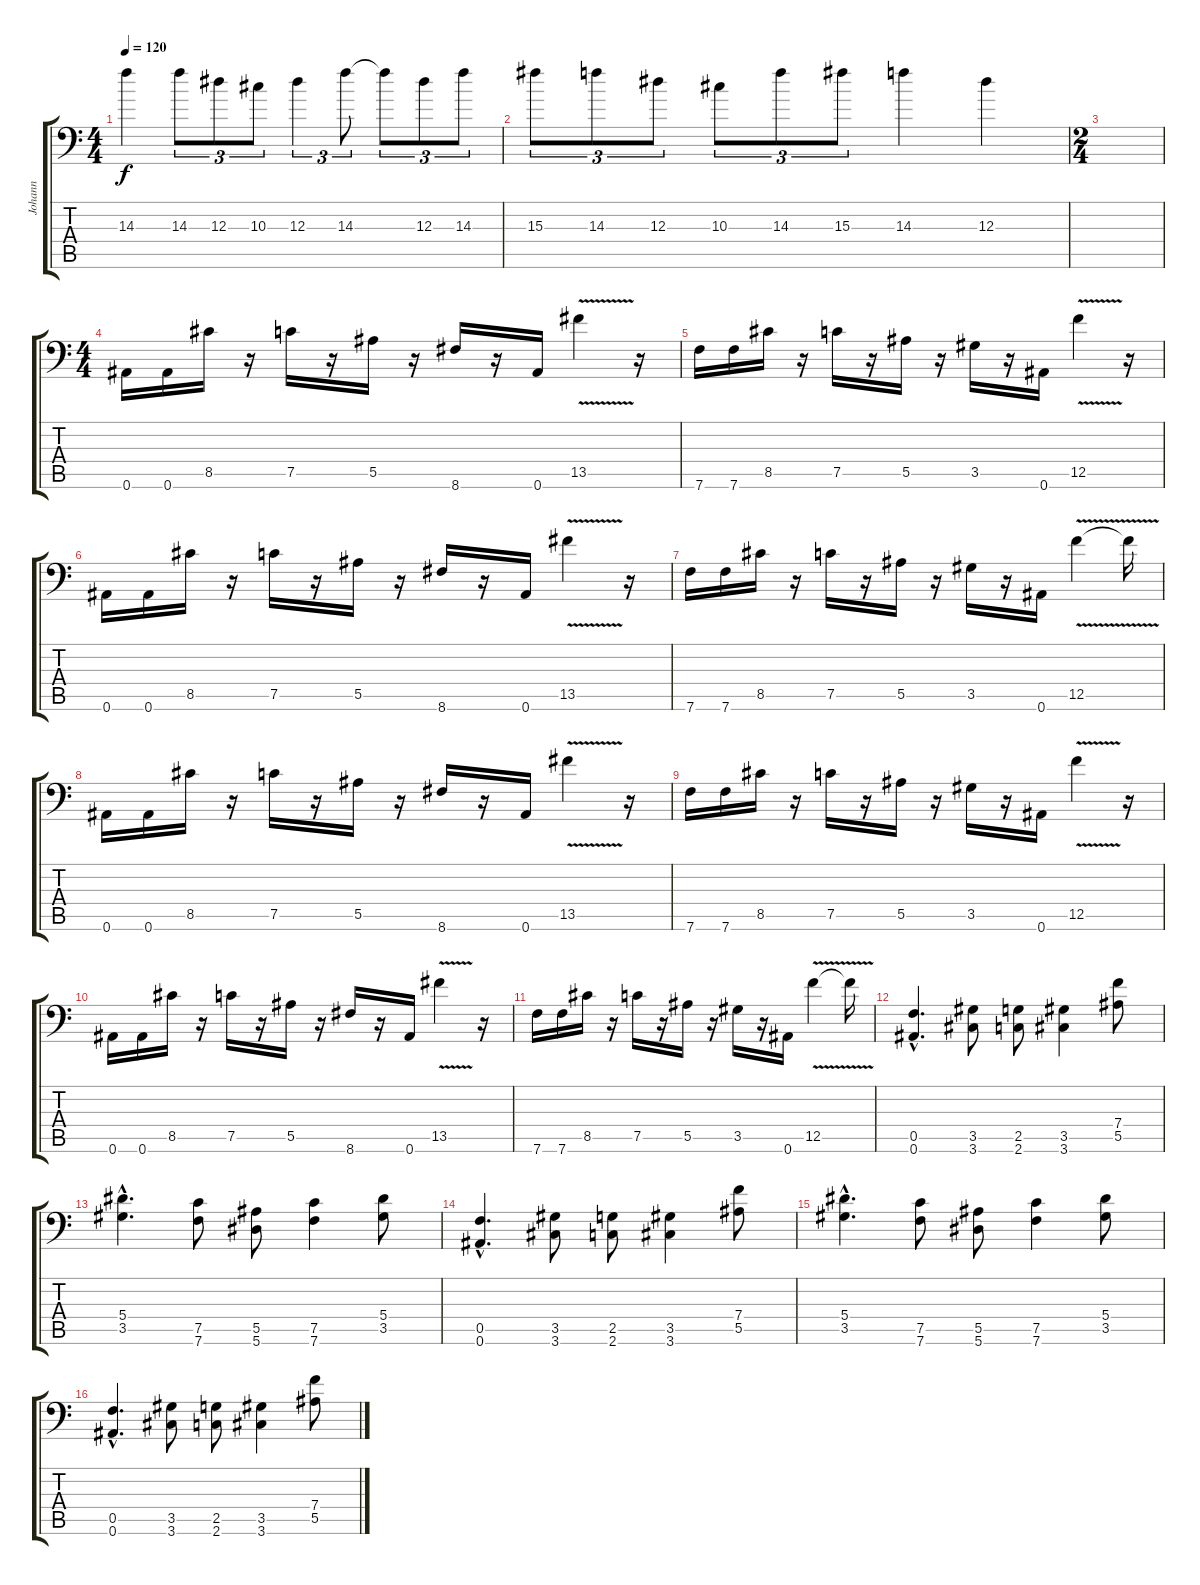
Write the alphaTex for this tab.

\track ("Johann" "Johann") {instrument distortionguitar}
\staff {score tabs}
\tuning (C4 G3 Eb3 Bb2 F2 Bb1) {hide}
\ts (4 4)
\tempo 120
\clef f4
\ks c
14.3.4{dy f} 14.3.8{tu (3 2)} 12.3.8{tu (3 2)} 10.3.8{tu (3 2)} 12.3.4{tu (3 2)} 14.3.8{tu (3 2)} 14.3{t}.8{tu (3 2)} 12.3.8{tu (3 2)} 14.3.8{tu (3 2)} |
15.3.8{tu (3 2)} 14.3.8{tu (3 2)} 12.3.8{tu (3 2)} 10.3.8{tu (3 2)} 14.3.8{tu (3 2)} 15.3.8{tu (3 2)} 14.3.4 12.3.4 |
\ts (2 4)
|
\ts (4 4)
0.6.16{instrument distortionguitar} 0.6.16 8.5.16 r.16 7.5.16 r.16 5.5.16 r.16 8.6.16 r.16 0.6.16 13.5{v}.4{instrument guitarharmonics} r.16 |
7.6.16{instrument distortionguitar} 7.6.16 8.5.16 r.16 7.5.16 r.16 5.5.16 r.16 3.5.16 r.16 0.6.16 12.5{v}.4{instrument guitarharmonics} r.16 |
0.6.16{instrument distortionguitar} 0.6.16 8.5.16 r.16 7.5.16 r.16 5.5.16 r.16 8.6.16 r.16 0.6.16 13.5{v}.4{instrument guitarharmonics} r.16 |
7.6.16{instrument distortionguitar} 7.6.16 8.5.16 r.16 7.5.16 r.16 5.5.16 r.16 3.5.16 r.16 0.6.16 12.5{v}.4{instrument guitarharmonics} 12.5{t}.16 |
0.6.16{instrument distortionguitar} 0.6.16 8.5.16 r.16 7.5.16 r.16 5.5.16 r.16 8.6.16 r.16 0.6.16 13.5{v}.4{instrument guitarharmonics} r.16 |
7.6.16{instrument distortionguitar} 7.6.16 8.5.16 r.16 7.5.16 r.16 5.5.16 r.16 3.5.16 r.16 0.6.16 12.5{v}.4{instrument guitarharmonics} r.16 |
0.6.16{instrument distortionguitar} 0.6.16 8.5.16 r.16 7.5.16 r.16 5.5.16 r.16 8.6.16 r.16 0.6.16 13.5{v}.4{instrument guitarharmonics} r.16 |
7.6.16{instrument distortionguitar} 7.6.16 8.5.16 r.16 7.5.16 r.16 5.5.16 r.16 3.5.16 r.16 0.6.16 12.5{v}.4{instrument guitarharmonics} 12.5{t}.16 |
(0.5{hac} 0.6{hac}).4{d instrument distortionguitar} (3.5 3.6).8 (2.5 2.6).8 (3.5 3.6).4 (7.4 5.5).8 |
(5.4{hac} 3.5{hac}).4{d} (7.5 7.6).8 (5.5 5.6).8 (7.5 7.6).4 (5.4 3.5).8 |
(0.5{hac} 0.6{hac}).4{d instrument distortionguitar} (3.5 3.6).8 (2.5 2.6).8 (3.5 3.6).4 (7.4 5.5).8 |
(5.4{hac} 3.5{hac}).4{d} (7.5 7.6).8 (5.5 5.6).8 (7.5 7.6).4 (5.4 3.5).8 |
(0.5{hac} 0.6{hac}).4{d instrument distortionguitar} (3.5 3.6).8 (2.5 2.6).8 (3.5 3.6).4 (7.4 5.5).8
